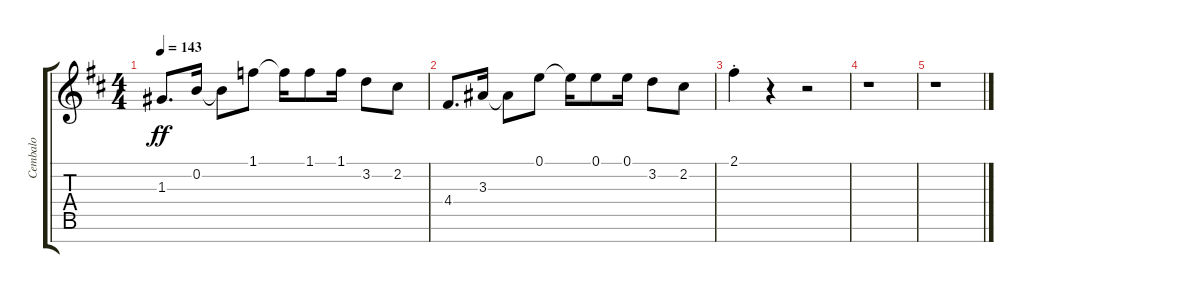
\track ("Cembalo" "Cembalo") {instrument harpsichord}
\staff {score tabs}
\tuning (E5 B4 G4 D4 A3 E3 B2) {hide}
\ts (4 4)
\tempo 143
\clef g2
\ks d
1.3.8{d dy ff} 0.2.16 0.2{t}.8 1.1.8 1.1{t}.16 1.1.8 1.1.16 3.2.8 2.2.8 |
4.4.8{d} 3.3.16 3.3{t}.8 0.1.8 0.1{t}.16 0.1.8 0.1.16 3.2.8 2.2.8 |
2.1{st}.4 r.4 r.2 |
r.1 |
r.1
